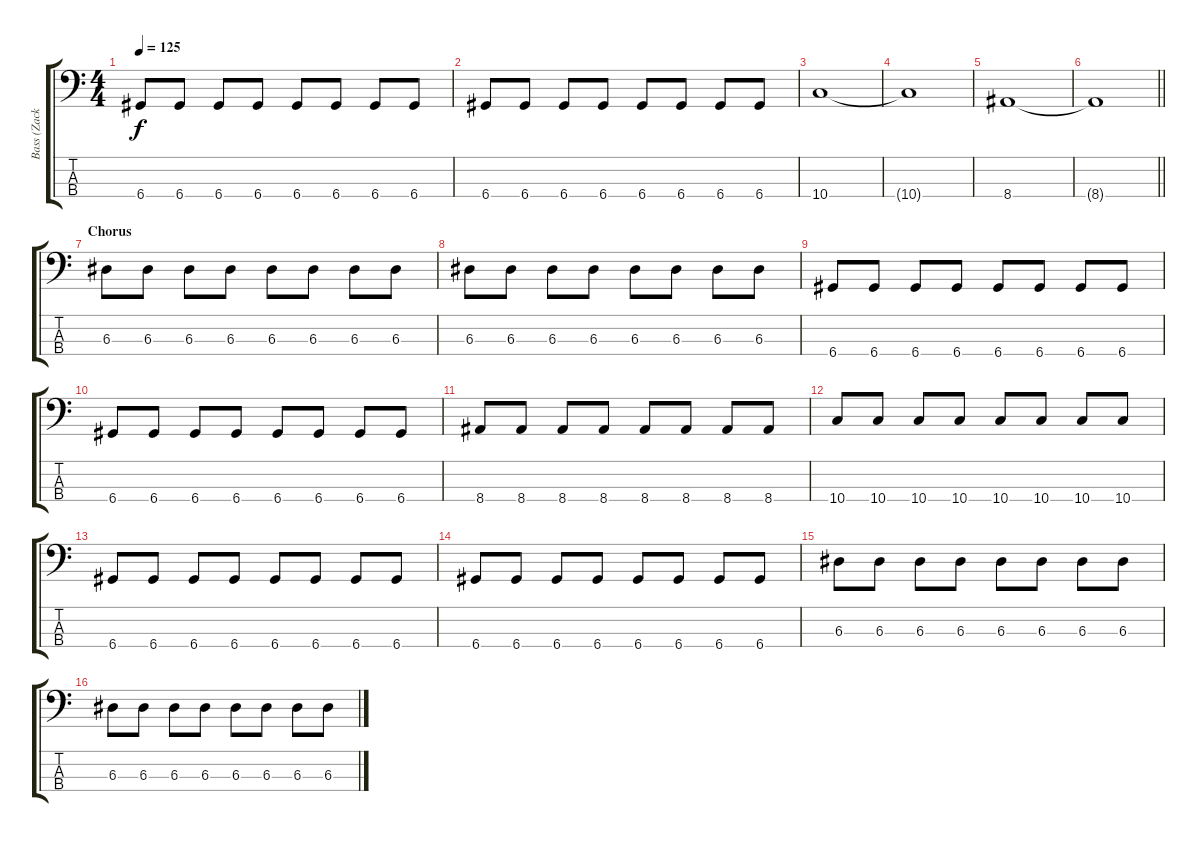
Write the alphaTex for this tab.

\track ("Bass (Zack)" "Bass (Zack") {instrument electricbassfinger}
\staff {score tabs}
\tuning (G2 D2 A1 D1) {hide}
\ts (4 4)
\tempo 125
\clef f4
\ks c
6.4.8{dy f} 6.4.8 6.4.8 6.4.8 6.4.8 6.4.8 6.4.8 6.4.8 |
6.4.8 6.4.8 6.4.8 6.4.8 6.4.8 6.4.8 6.4.8 6.4.8 |
10.4.1 |
10.4{t}.1 |
8.4.1 |
\barLineRight lightlight
8.4{t}.1 |
\section ("" "Chorus")
6.3.8 6.3.8 6.3.8 6.3.8 6.3.8 6.3.8 6.3.8 6.3.8 |
6.3.8 6.3.8 6.3.8 6.3.8 6.3.8 6.3.8 6.3.8 6.3.8 |
6.4.8 6.4.8 6.4.8 6.4.8 6.4.8 6.4.8 6.4.8 6.4.8 |
6.4.8 6.4.8 6.4.8 6.4.8 6.4.8 6.4.8 6.4.8 6.4.8 |
8.4.8 8.4.8 8.4.8 8.4.8 8.4.8 8.4.8 8.4.8 8.4.8 |
10.4.8 10.4.8 10.4.8 10.4.8 10.4.8 10.4.8 10.4.8 10.4.8 |
6.4.8 6.4.8 6.4.8 6.4.8 6.4.8 6.4.8 6.4.8 6.4.8 |
6.4.8 6.4.8 6.4.8 6.4.8 6.4.8 6.4.8 6.4.8 6.4.8 |
6.3.8 6.3.8 6.3.8 6.3.8 6.3.8 6.3.8 6.3.8 6.3.8 |
6.3.8 6.3.8 6.3.8 6.3.8 6.3.8 6.3.8 6.3.8 6.3.8
